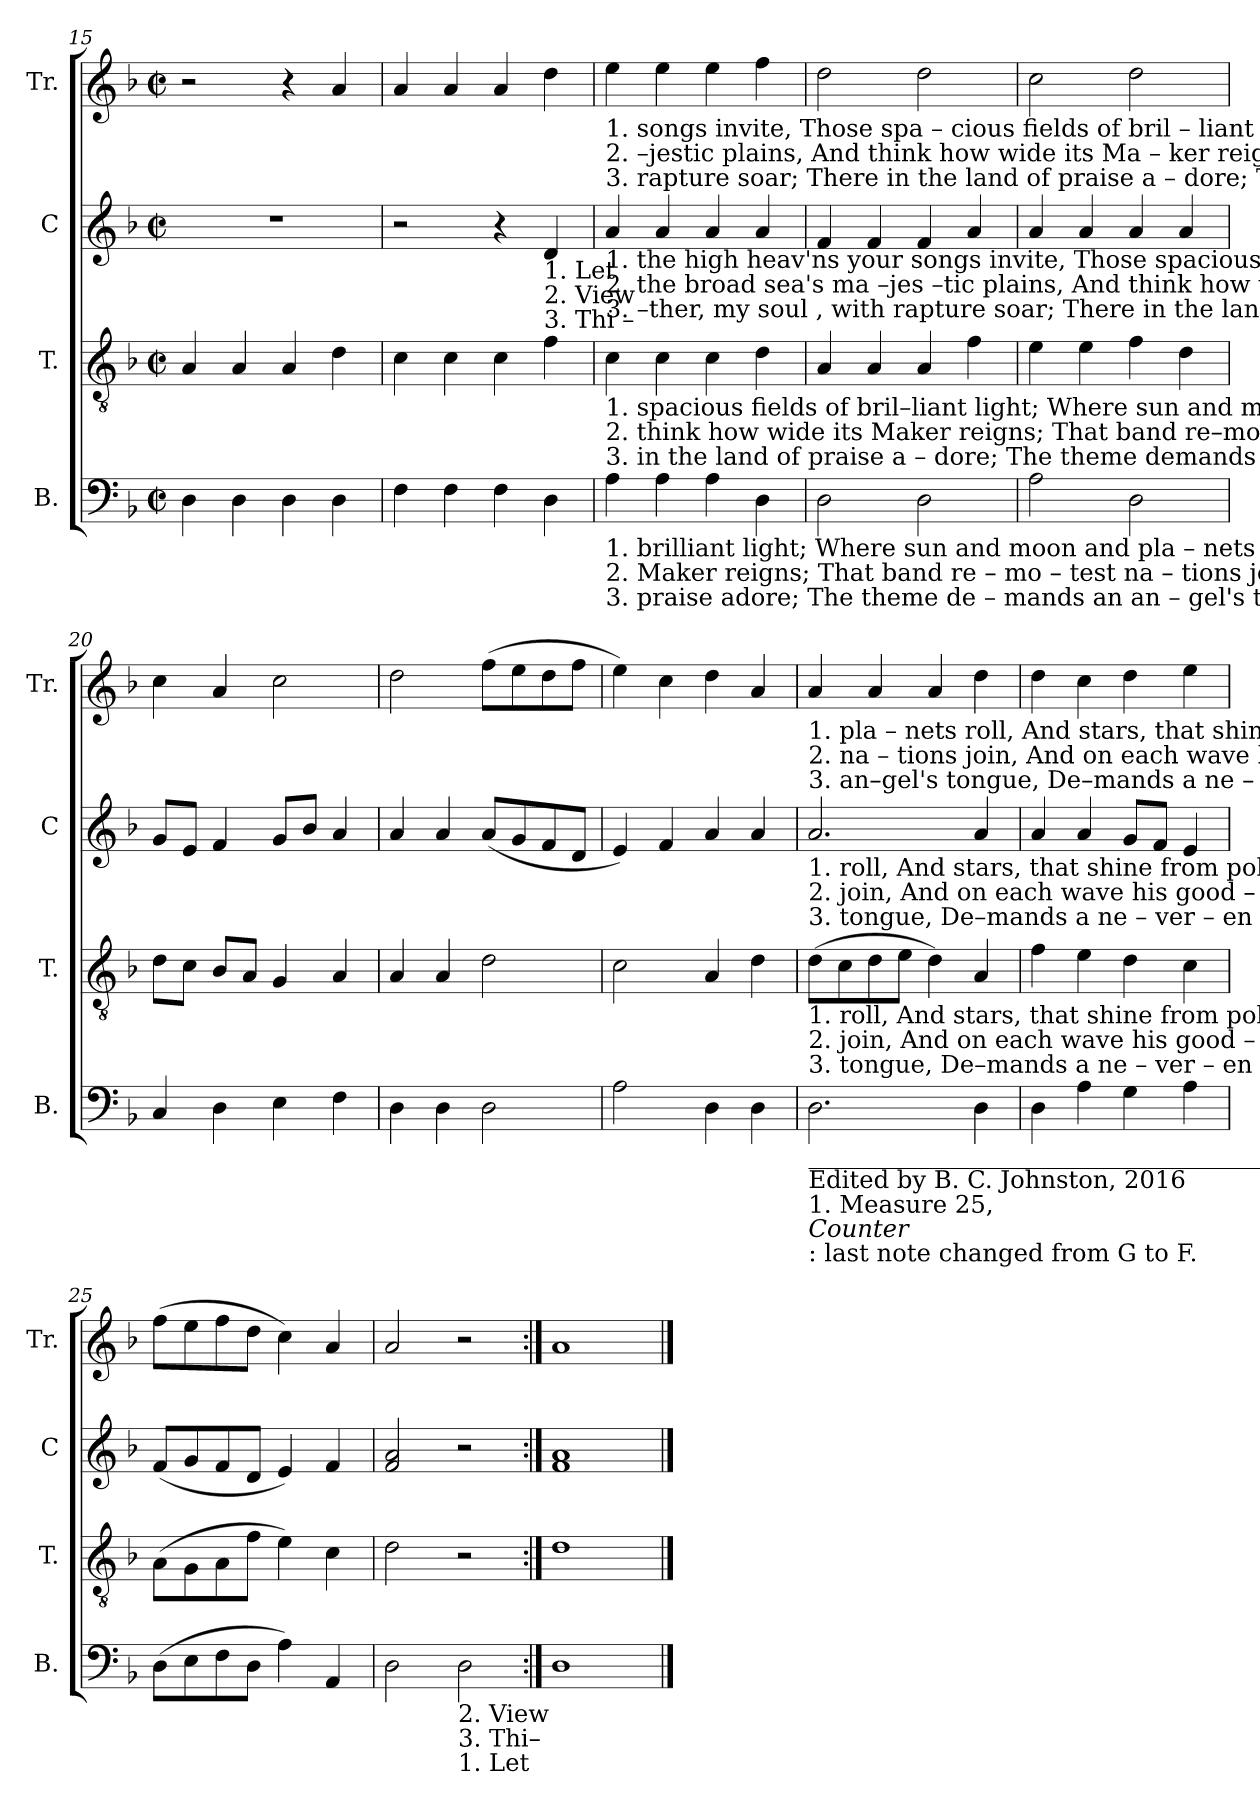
**kern	**kern	**kern	**kern
*part4	*part3	*part2	*part1
*staff4	*staff3	*staff2	*staff1
*I"B.	*I"T.	*I"C	*I"Tr.
*I'B.	*I'T.	*I'C	*I'Tr.
*clefF4	*clefGv2	*clefG2	*clefG2
*k[b-]	*k[b-]	*k[b-]	*k[b-]
*M2/2	*M2/2	*M2/2	*M2/2
*met(c|)	*met(c|)	*met(c|)	*met(c|)
=15	=15	=15	=15
4D\	4A/	1r	2r
4D\	4A/	.	.
4D\	4A/	.	4r
4D\	4d\	.	4a/
=16	=16	=16	=16
4F\	4c\	2r	4a/
4F\	4c\	.	4a/
4F\	4c\	4r	4a/
!	!	!LO:TX:b:t=1. Let	!
!	!	!LO:TX:b:t=2. View	!
!	!	!LO:TX:b:t=3. Thi –	!
4D\	4f\	4d/	4dd\
!!LO:LB:g=z
=17	=17	=17	=17
!	!	!	!LO:TX:b:t=1. songs invite, Those  spa    –  cious          fields         of                 bril   –  liant    light;                   Where          sun _________________ and moon and
!	!	!	!LO:TX:b:t=2. –jestic plains,  And  think     how            wide           its                Ma    –  ker     reigns;                 That              band _______________  re – mo – test
!	!	!	!LO:TX:b:t=3. rapture soar;  There  in           the              land            of                 praise    a   –  dore;                    The               theme ______________  de–mands  an
!	!	!LO:TX:b:t=1. the high heav'ns your songs invite,  Those spacious fields of brilliant light;  Where  sun     and    moon _____________________     and  pla–nets	!
!	!	!LO:TX:b:t=2. the broad sea's  ma –jes –tic  plains,  And think how wide its Maker reigns;  That      band   re   –  mo            –            –             test  na–tions	!
!	!	!LO:TX:b:t=3. –ther, my soul , with  rapture  soar;   There in  the land of  praise  a – dore;    The       theme  de  – mands ____________________      an    an–gel's	!
!	!LO:TX:b:t=1. spacious fields of bril–liant light;  Where sun and moon and  pla    –   nets   roll,      Where   sun   and   moon                  and           pla –nets	!	!
!	!LO:TX:b:t=2. think how wide its Maker reigns;  That  band re–mo–test       na      –    tions join,    That      band  re –  mo          –          test           na  – tions	!	!
!	!LO:TX:b:t=3. in  the  land  of  praise  a  –  dore;    The  theme demands  an    an      –    gel's  tongue, The      theme de – mands                an             an  – gel's	!	!
!LO:TX:b:t=1. brilliant light;  Where sun       and             moon        and              pla  –  nets       roll,     Where   sun   and    moon                  and          pla – nets	!	!	!
!LO:TX:b:t=2. Maker reigns;  That  band        re        –      mo      –    test               na  –  tions     join,    That       band  re  –  mo         –           test          na – tions	!	!	!
!LO:TX:b:t=3. praise  adore;  The   theme       de       –      mands      an                  an   – gel's   tongue,  The        theme de – mands                  an           an  – gel's	!	!	!
4A\	4c\	4a/	4ee\
4A\	4c\	4a/	4ee\
4A\	4c\	4a/	4ee\
4D\	4d\	4a/	4ff\
=18	=18	=18	=18
2D\	4A/	4f/	2dd\
.	4A/	4f/	.
2D\	4A/	4f/	2dd\
.	4f\	4a/	.
=19	=19	=19	=19
2A\	4e\	4a/	2cc\
.	4e\	4a/	.
2D\	4f\	4a/	2dd\
.	4d\	4a/	.
=20	=20	=20	=20
4C/	8d\L	8g/L	4cc\
.	8c\J	8e/J	.
4D\	8B-/L	4f/	4a/
.	8A/J	.	.
4E\	4G/	8g/L	2cc\
.	.	8b-/J	.
4F\	4A/	4a/	.
=21	=21	=21	=21
4D\	4A/	4a/	2dd\
4D\	4A/	4a/	.
2D\	2d\	(8a/L	(8ff\L
.	.	8g/	8ee\
.	.	8f/	8dd\
.	.	8d/J	8ff\J
=22	=22	=22	=22
2A\	2c\	4e/)	4ee\)
.	.	4f/	4cc\
4D\	4A/	4a/	4dd\
4D\	4d\	4a/	4a/
!!LO:PB:g=z
=23	=23	=23	=23
!	!	!	!LO:TX:b:t=1. pla  – nets  roll,  And stars, that shine from  pole  ________________   to      pole.
!	!	!	!LO:TX:b:t=2. na  – tions join, And   on   each wave   his    good        –      –       ness    shines.
!	!	!	!LO:TX:b:t=3. an–gel's tongue, De–mands  a     ne  –  ver  – en            –      –       ding    song.
!	!	!LO:TX:b:t=1. roll,                        And stars, that shine from  pole  ________________   to      pole.	!
!	!	!LO:TX:b:t=2. join,                       And   on   each wave   his    good        –      –       ness    shines.	!
!	!	!LO:TX:b:t=3. tongue,                  De–mands  a     ne  –  ver  – en            –      –       ding    song.	!
!	!LO:TX:b:t=1. roll,                        And stars, that shine from  pole  ________________   to      pole.	!	!
!	!LO:TX:b:t=2. join,                       And   on   each wave   his    good        –      –       ness    shines.	!	!
!	!LO:TX:b:t=3. tongue,                  De–mands  a     ne  –  ver  – en            –      –       ding    song.	!	!
!LO:TX:b:t=____________________________________________________	!	!	!
!LO:TX:b:t=Edited by B. C. Johnston, 2016	!	!	!
!LO:TX:b:t=1. Measure 25,	!	!	!
!LO:TX:b:i:t=Counter	!	!	!
!LO:TX:b:t=&colon;  last note changed from G to F.	!	!	!
2.D\	(8d\L	2.a/	4a/
.	8c\	.	.
.	8d\	.	4a/
.	8e\J	.	.
.	4d\)	.	4a/
4D\	4A/	4a/	4dd\
=24	=24	=24	=24
4D\	4f\	4a/	4dd\
4A\	4e\	4a/	4cc\
4G\	4d\	8g/L	4dd\
.	.	8f/J	.
4A\	4c\	4e/	4ee\
=25	=25	=25	=25
(8D\L	(8A\L	(8f/L	(8ff\L
8E\	8G\	8g/	8ee\
8F\	8A\	8f/	8ff\
8D\J	8f\J	8d/J	8dd\J
4A\)	4e\)	4e/)	4cc\)
4AA/	4c\	4f/	4a/
=26	=26	=26	=26
2D\	2d\	2f/ 2a/	2a/
!LO:TX:b:t=2. View	!	!	!
!LO:TX:b:t=3. Thi–	!	!	!
!LO:TX:b:t=1. Let	!	!	!
2D\	2r	2r	2r
=27:|!	=27:|!	=27:|!	=27:|!
1D	1d	1f 1a	1a
==	==	==	==
*-	*-	*-	*-
